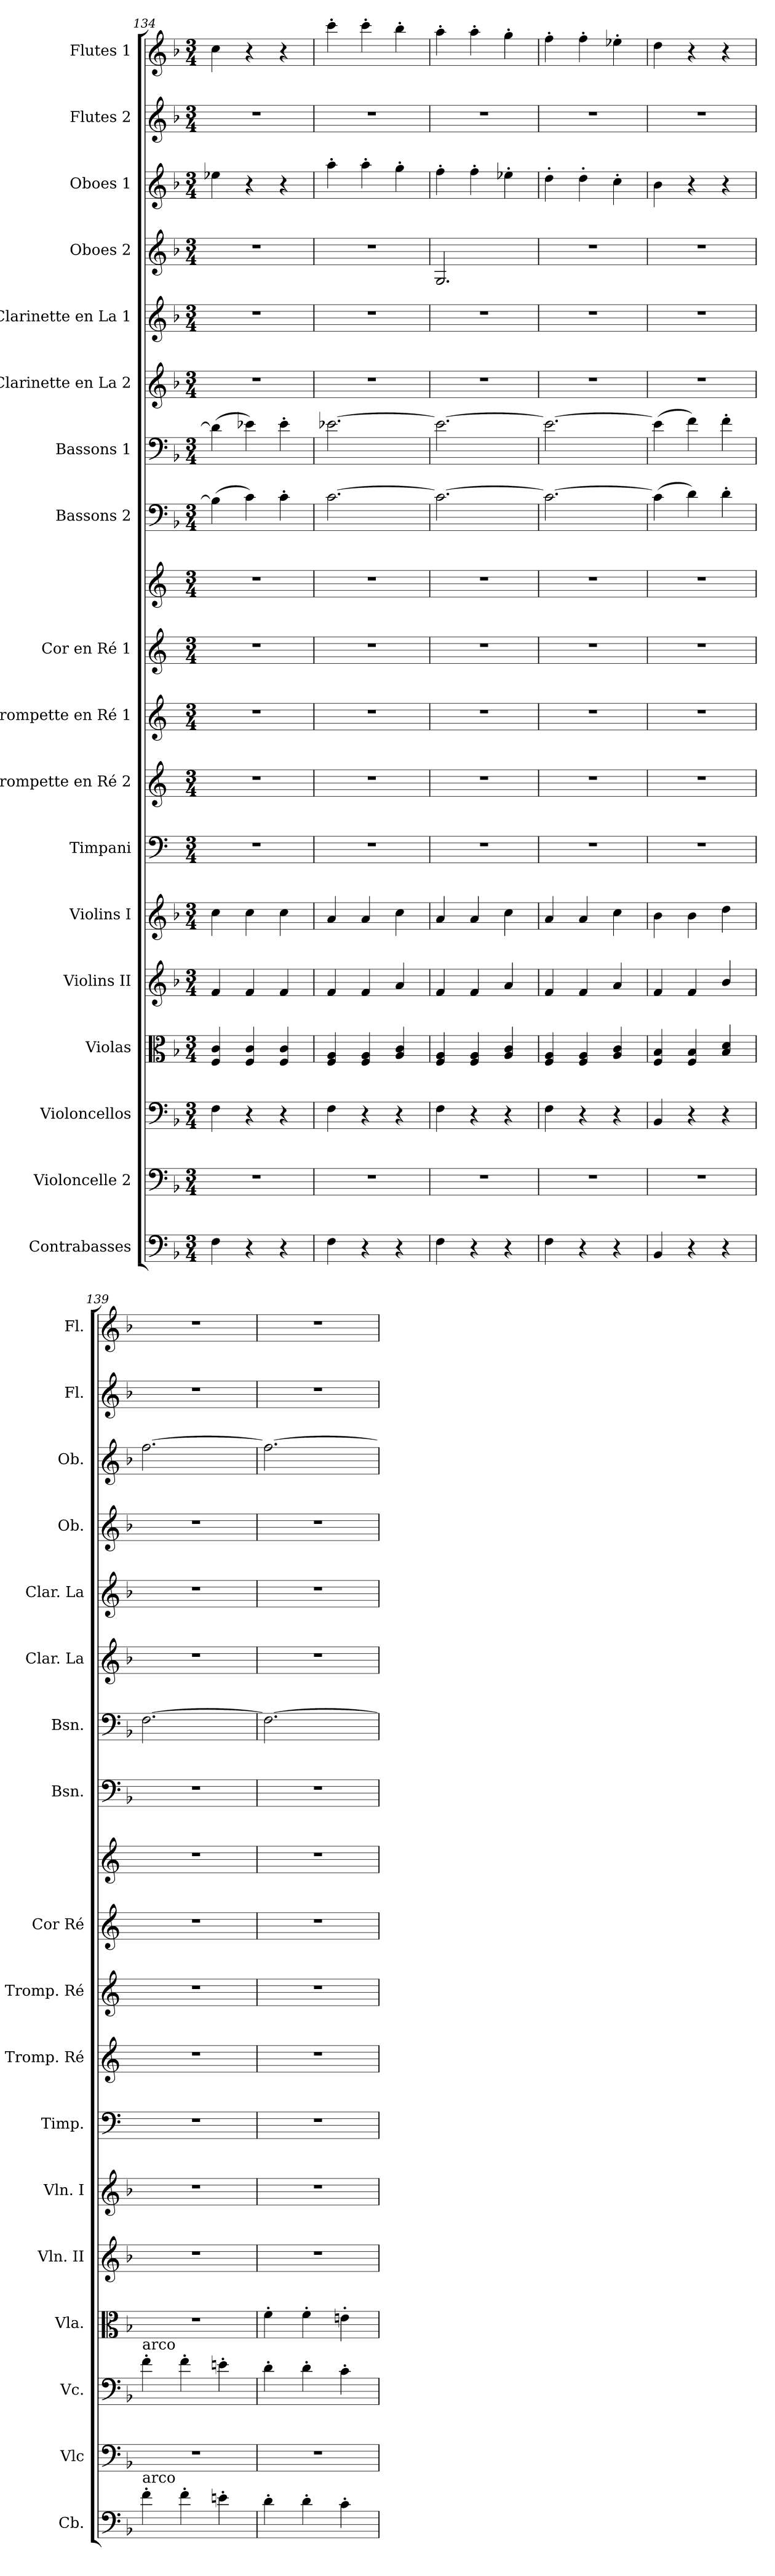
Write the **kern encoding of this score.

**kern	**kern	**kern	**kern	**kern	**kern	**kern	**kern	**kern	**kern	**kern	**kern	**kern	**kern	**kern	**kern	**kern	**kern	**kern
*part18	*part17	*part16	*part15	*part14	*part13	*part12	*part11	*part10	*part9	*part9	*part8	*part7	*part6	*part5	*part4	*part3	*part2	*part1
*staff19	*staff18	*staff17	*staff16	*staff15	*staff14	*staff13	*staff12	*staff11	*staff10	*staff9	*staff8	*staff7	*staff6	*staff5	*staff4	*staff3	*staff2	*staff1
*I"Contrabasses	*I"Violoncelle 2	*I"Violoncellos	*I"Violas	*I"Violins II	*I"Violins I	*I"Timpani	*I"Trompette en Ré 2	*I"Trompette en Ré 1	*I"Cor en Ré 1	*	*I"Bassons 2	*I"Bassons 1	*I"Clarinette en La 2	*I"Clarinette en La 1	*I"Oboes 2	*I"Oboes 1	*I"Flutes 2	*I"Flutes 1
*I'Cb.	*I'Vlc	*I'Vc.	*I'Vla.	*I'Vln. II	*I'Vln. I	*I'Timp.	*I'Tromp. Ré	*I'Tromp. Ré	*I'Cor Ré	*	*I'Bsn.	*I'Bsn.	*I'Clar. La	*I'Clar. La	*I'Ob.	*I'Ob.	*I'Fl.	*I'Fl.
!!LO:PB:g=z
*clefF4	*clefF4	*clefF4	*clefC3	*clefG2	*clefG2	*clefF4	*clefG2	*clefG2	*clefG2	*clefG2	*clefF4	*clefF4	*clefG2	*clefG2	*clefG2	*clefG2	*clefG2	*clefG2
*ITrd7c12	*	*	*	*	*	*	*ITrd-1c-2	*ITrd-1c-2	*ITrd6c10	*ITrd6c10	*	*	*ITrd2c3	*ITrd2c3	*	*	*	*
*k[b-]	*k[b-]	*k[b-]	*k[b-]	*k[b-]	*k[b-]	*k[]	*k[f#c#]	*k[f#c#]	*k[f#c#]	*k[f#c#]	*k[b-]	*k[b-]	*k[f#c#]	*k[f#c#]	*k[b-]	*k[b-]	*k[b-]	*k[b-]
*M3/4	*M3/4	*M3/4	*M3/4	*M3/4	*M3/4	*M3/4	*M3/4	*M3/4	*M3/4	*M3/4	*M3/4	*M3/4	*M3/4	*M3/4	*M3/4	*M3/4	*M3/4	*M3/4
=134	=134	=134	=134	=134	=134	=134	=134	=134	=134	=134	=134	=134	=134	=134	=134	=134	=134	=134
4FF\	2.r	4F\	4F/ 4c/	4f/	4cc\	2.r	2.r	2.r	2.r	2.r	(>4B-\]	(>4d\]	2.r	2.r	2.r	4ee-X\	2.r	4cc\
4r	.	4r	4F/ 4c/	4f/	4cc\	.	.	.	.	.	4c\)	4e-X\)	.	.	.	4r	.	4r
4r	.	4r	4F/ 4c/	4f/	4cc\	.	.	.	.	.	4c'\	4e-'\	.	.	.	4r	.	4r
=135	=135	=135	=135	=135	=135	=135	=135	=135	=135	=135	=135	=135	=135	=135	=135	=135	=135	=135
4FF\	2.r	4F\	4F/ 4A/	4f/	4a/	2.r	2.r	2.r	2.r	2.r	[2.c\	[2.e-X\	2.r	2.r	2.r	4aa'\	2.r	4ccc'\
4r	.	4r	4F/ 4A/	4f/	4a/	.	.	.	.	.	.	.	.	.	.	4aa'\	.	4ccc'\
4r	.	4r	4A/ 4c/	4a/	4cc\	.	.	.	.	.	.	.	.	.	.	4gg'\	.	4bb-'\
=136	=136	=136	=136	=136	=136	=136	=136	=136	=136	=136	=136	=136	=136	=136	=136	=136	=136	=136
4FF\	2.r	4F\	4F/ 4A/	4f/	4a/	2.r	2.r	2.r	2.r	2.r	2.c\_	2.e-\_	2.r	2.r	2.G/	4ff'\	2.r	4aa'\
4r	.	4r	4F/ 4A/	4f/	4a/	.	.	.	.	.	.	.	.	.	.	4ff'\	.	4aa'\
4r	.	4r	4A/ 4c/	4a/	4cc\	.	.	.	.	.	.	.	.	.	.	4ee-X'\	.	4gg'\
=137	=137	=137	=137	=137	=137	=137	=137	=137	=137	=137	=137	=137	=137	=137	=137	=137	=137	=137
4FF\	2.r	4F\	4F/ 4A/	4f/	4a/	2.r	2.r	2.r	2.r	2.r	2.c\_	2.e-\_	2.r	2.r	2.r	4dd'\	2.r	4ff'\
4r	.	4r	4F/ 4A/	4f/	4a/	.	.	.	.	.	.	.	.	.	.	4dd'\	.	4ff'\
4r	.	4r	4A/ 4c/	4a/	4cc\	.	.	.	.	.	.	.	.	.	.	4cc'\	.	4ee-X'\
=138	=138	=138	=138	=138	=138	=138	=138	=138	=138	=138	=138	=138	=138	=138	=138	=138	=138	=138
4BBB-/	2.r	4BB-/	4F/ 4B-/	4f/	4b-\	2.r	2.r	2.r	2.r	2.r	(>4c\]	(>4e-\]	2.r	2.r	2.r	4b-\	2.r	4dd\
4r	.	4r	4F/ 4B-/	4f/	4b-\	.	.	.	.	.	4d\)	4f\)	.	.	.	4r	.	4r
4r	.	4r	4B-/ 4d/	4b-/	4dd\	.	.	.	.	.	4d'\	4f'\	.	.	.	4r	.	4r
=139	=139	=139	=139	=139	=139	=139	=139	=139	=139	=139	=139	=139	=139	=139	=139	=139	=139	=139
!	!	!LO:TX:a:t=arco	!	!	!	!	!	!	!	!	!	!	!	!	!	!	!	!
!LO:TX:a:t=arco	!	!	!	!	!	!	!	!	!	!	!	!	!	!	!	!	!	!
4F'\	2.r	4f'\	2.r	2.r	2.r	2.r	2.r	2.r	2.r	2.r	2.r	[2.F\	2.r	2.r	2.r	[2.ff\	2.r	2.r
4F'\	.	4f'\	.	.	.	.	.	.	.	.	.	.	.	.	.	.	.	.
4En'\	.	4en'\	.	.	.	.	.	.	.	.	.	.	.	.	.	.	.	.
=140	=140	=140	=140	=140	=140	=140	=140	=140	=140	=140	=140	=140	=140	=140	=140	=140	=140	=140
4D'\	2.r	4d'\	4f'\	2.r	2.r	2.r	2.r	2.r	2.r	2.r	2.r	2.F\_	2.r	2.r	2.r	2.ff\_	2.r	2.r
4D'\	.	4d'\	4f'\	.	.	.	.	.	.	.	.	.	.	.	.	.	.	.
4C'\	.	4c'\	4en'\	.	.	.	.	.	.	.	.	.	.	.	.	.	.	.
=	=	=	=	=	=	=	=	=	=	=	=	=	=	=	=	=	=	=
*-	*-	*-	*-	*-	*-	*-	*-	*-	*-	*-	*-	*-	*-	*-	*-	*-	*-	*-
